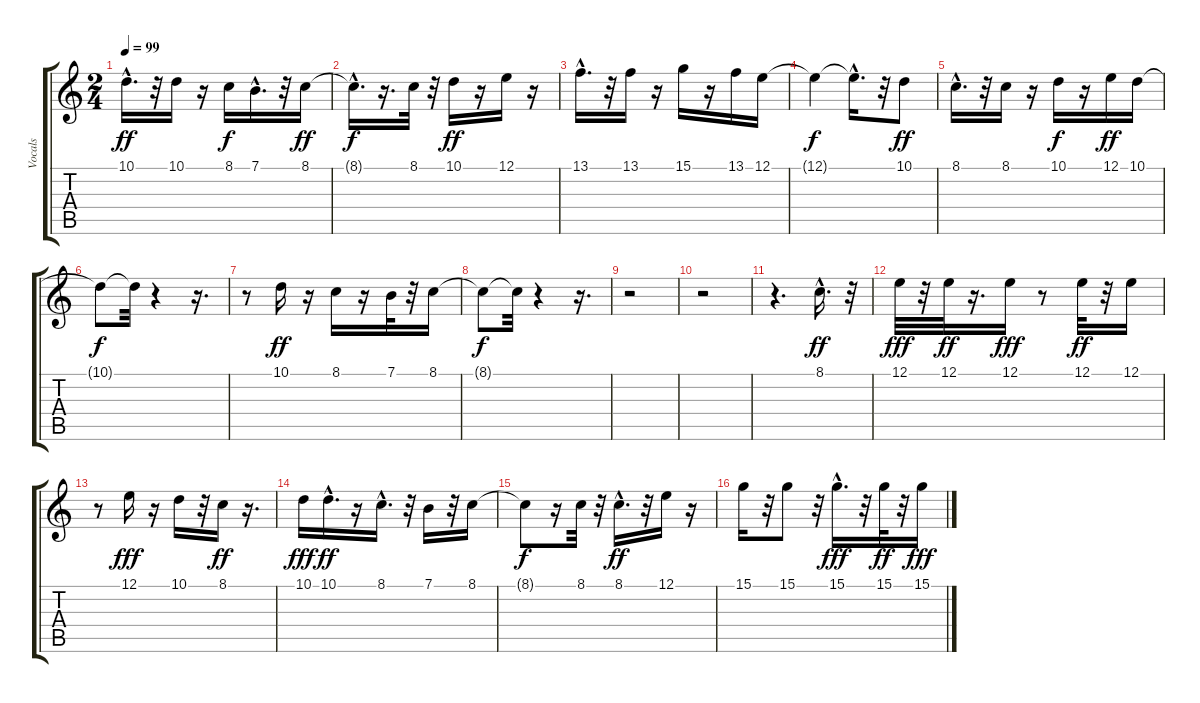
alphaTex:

\track ("Vocals" "Vocals") {instrument harmonica}
\staff {score tabs}
\tuning (E4 B3 G3 D3 A2 E2) {hide}
\ts (2 4)
\tempo 99
\clef g2
\ks c
10.1{hac}.16{d dy ff} r.32 10.1.16 r.16 8.1.16{dy f} 7.1{hac}.16{d} r.32 8.1.16{dy ff} |
8.1{hac t}.16{d dy f} r.16{d} 8.1.32 r.32 10.1.16{dy ff} r.16 12.1.16 r.16 |
13.1{hac}.16{d} r.32 13.1.16 r.16 15.1.16 r.16 13.1.16 12.1.16 |
12.1{t}.4{dy f} 12.1{hac t}.16{d} r.32 10.1.8{dy ff} |
8.1{hac}.16{d} r.32 8.1.16 r.16 10.1.16{dy f} r.16 12.1.16{dy ff} 10.1.16 |
10.1{t}.8{dy f} 10.1{t}.32 r.4 r.16{d} |
r.8 10.1.16{dy ff} r.16 8.1.16 r.16 7.1.32 r.32 8.1.16 |
8.1{t}.8{dy f} 8.1{t}.32 r.4 r.16{d} |
r.2 |
r.2 |
r.4{d} 8.1{hac}.16{d dy ff} r.32 |
12.1.32{dy fff} r.32 12.1.32{dy ff} r.16{d} 12.1.16{dy fff} r.8 12.1.32{dy ff} r.32 12.1.16 |
r.8 12.1.16{dy fff} r.16 10.1.16 r.32 8.1.16{dy ff} r.16{d} |
10.1.16{dy fff} 10.1{hac}.16{d dy ff} r.16 8.1{hac}.16{d} r.32 7.1.16 r.32 8.1.16 |
8.1{t}.8{dy f} r.16 8.1.32 r.32 8.1{hac}.16{d dy ff} r.32 12.1.16 r.16 |
15.1.16 r.32 15.1.8 r.32 15.1{hac}.16{d dy fff} r.32 15.1.32{dy ff} r.32 15.1.16{dy fff}
